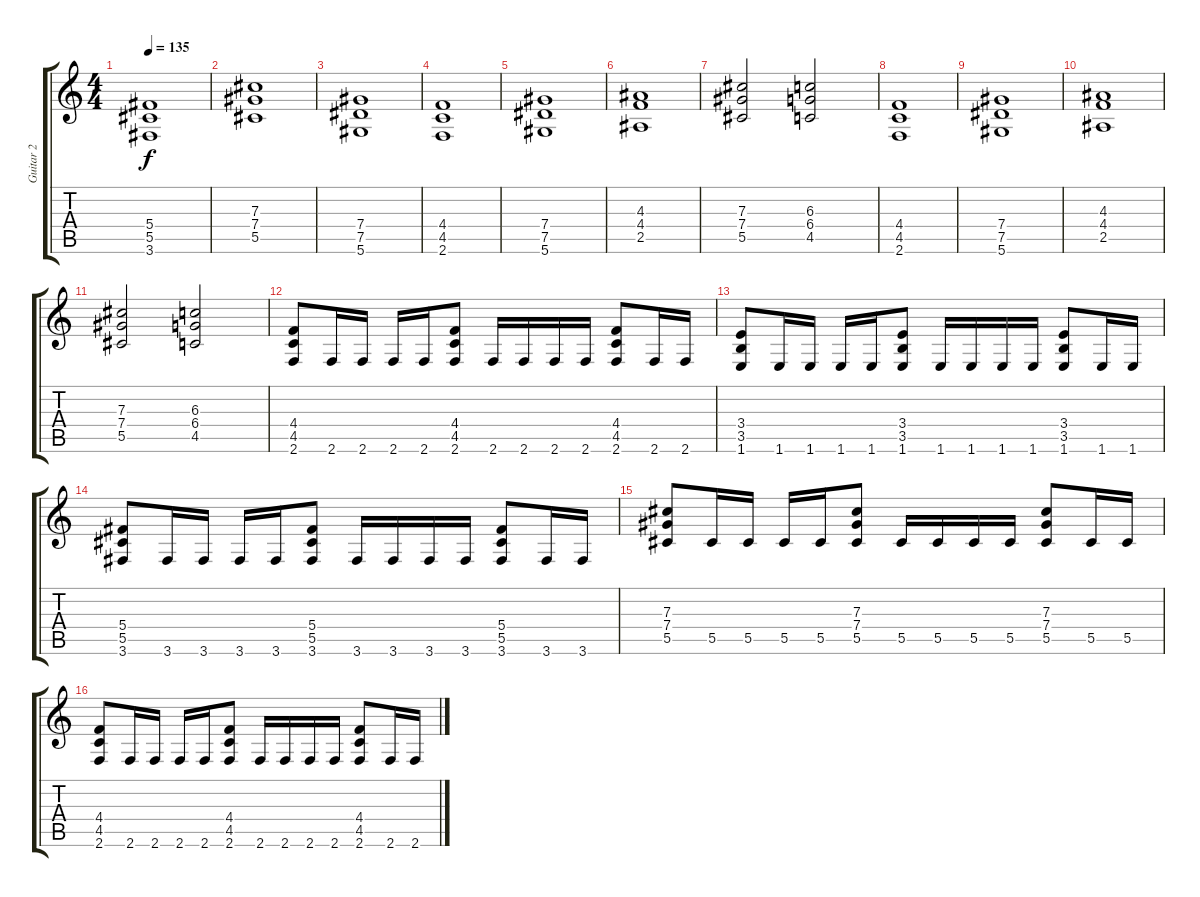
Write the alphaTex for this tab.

\track ("Guitar 2" "Guitar 2") {instrument distortionguitar}
\staff {score tabs}
\tuning (Eb4 Bb3 Gb3 Db3 Ab2 Eb2) {hide}
\ts (4 4)
\tempo 135
\clef g2
\ks c
(5.4 5.5 3.6).1{dy f} |
(7.3 7.4 5.5).1 |
(7.4 7.5 5.6).1 |
(4.4 4.5 2.6).1 |
(7.4 7.5 5.6).1 |
(4.3 4.4 2.5).1 |
(7.3 7.4 5.5).2 (6.3 6.4 4.5).2 |
(4.4 4.5 2.6).1 |
(7.4 7.5 5.6).1 |
(4.3 4.4 2.5).1 |
(7.3 7.4 5.5).2 (6.3 6.4 4.5).2 |
(4.4 4.5 2.6).8 2.6.16 2.6.16 2.6.16 2.6.16 (4.4 4.5 2.6).8 2.6.16 2.6.16 2.6.16 2.6.16 (4.4 4.5 2.6).8 2.6.16 2.6.16 |
(3.4 3.5 1.6).8 1.6.16 1.6.16 1.6.16 1.6.16 (3.4 3.5 1.6).8 1.6.16 1.6.16 1.6.16 1.6.16 (3.4 3.5 1.6).8 1.6.16 1.6.16 |
(5.4 5.5 3.6).8 3.6.16 3.6.16 3.6.16 3.6.16 (5.4 5.5 3.6).8 3.6.16 3.6.16 3.6.16 3.6.16 (5.4 5.5 3.6).8 3.6.16 3.6.16 |
(7.3 7.4 5.5).8 5.5.16 5.5.16 5.5.16 5.5.16 (7.3 7.4 5.5).8 5.5.16 5.5.16 5.5.16 5.5.16 (7.3 7.4 5.5).8 5.5.16 5.5.16 |
(4.4 4.5 2.6).8 2.6.16 2.6.16 2.6.16 2.6.16 (4.4 4.5 2.6).8 2.6.16 2.6.16 2.6.16 2.6.16 (4.4 4.5 2.6).8 2.6.16 2.6.16
